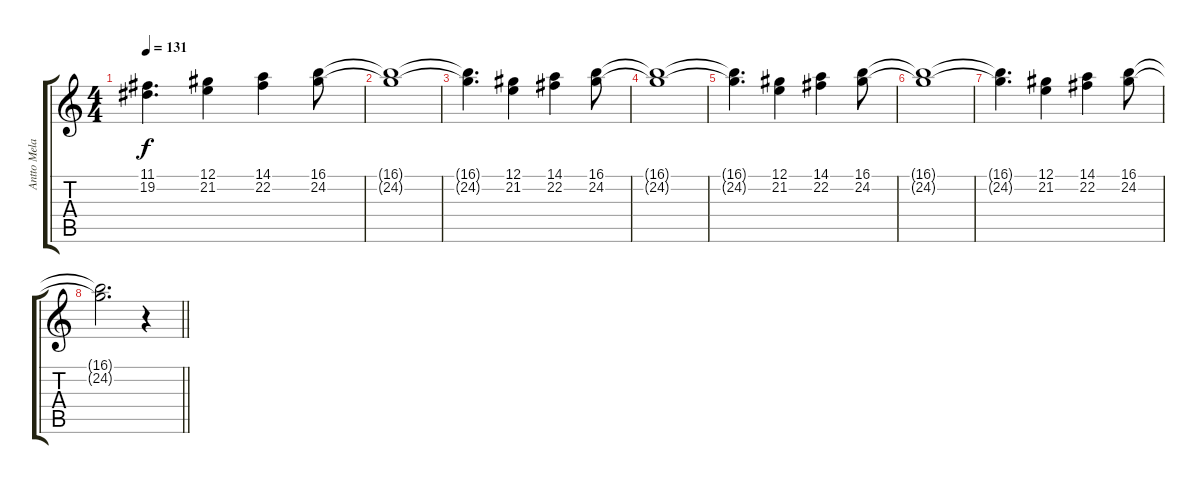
\track ("Antto Melasniemi (Keyboard)" "Antto Mela") {instrument flute}
\staff {score tabs}
\tuning (E4 B3 G3 D3 A2 E2) {hide}
\ts (4 4)
\tempo 131
\clef g2
\ks c
(11.1{t} 19.2{t}).4{d dy f} (12.1 21.2).4 (14.1 22.2).4 (16.1 24.2).8 |
(16.1{t} 24.2{t}).1 |
(16.1{t} 24.2{t}).4{d} (12.1 21.2).4 (14.1 22.2).4 (16.1 24.2).8 |
(16.1{t} 24.2{t}).1 |
(16.1{t} 24.2{t}).4{d} (12.1 21.2).4 (14.1 22.2).4 (16.1 24.2).8 |
(16.1{t} 24.2{t}).1 |
(16.1{t} 24.2{t}).4{d} (12.1 21.2).4 (14.1 22.2).4 (16.1 24.2).8 |
\barLineRight lightlight
(16.1{t} 24.2{t}).2{d} r.4
